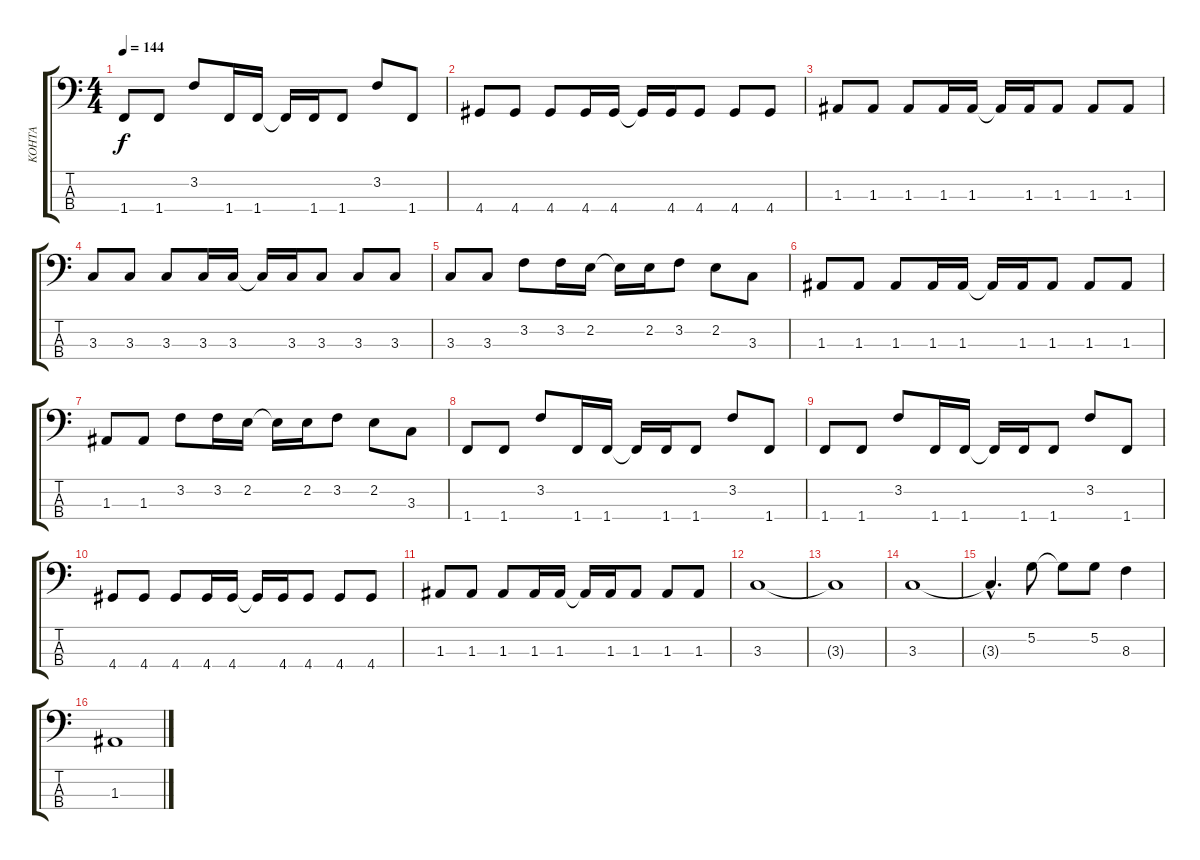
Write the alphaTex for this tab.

\track ("KOHTA" "KOHTA") {instrument electricbasspick}
\staff {score tabs}
\tuning (G2 D2 A1 E1) {hide}
\ts (4 4)
\tempo 144
\clef f4
\ks c
1.4.8{dy f} 1.4.8 3.2.8 1.4.16 1.4.16 1.4{t}.16 1.4.16 1.4.8 3.2.8 1.4.8 |
4.4.8 4.4.8 4.4.8 4.4.16 4.4.16 4.4{t}.16 4.4.16 4.4.8 4.4.8 4.4.8 |
1.3.8 1.3.8 1.3.8 1.3.16 1.3.16 1.3{t}.16 1.3.16 1.3.8 1.3.8 1.3.8 |
3.3.8 3.3.8 3.3.8 3.3.16 3.3.16 3.3{t}.16 3.3.16 3.3.8 3.3.8 3.3.8 |
3.3.8 3.3.8 3.2.8 3.2.16 2.2.16 2.2{t}.16 2.2.16 3.2.8 2.2.8 3.3.8 |
1.3.8 1.3.8 1.3.8 1.3.16 1.3.16 1.3{t}.16 1.3.16 1.3.8 1.3.8 1.3.8 |
1.3.8 1.3.8 3.2.8 3.2.16 2.2.16 2.2{t}.16 2.2.16 3.2.8 2.2.8 3.3.8 |
1.4.8 1.4.8 3.2.8 1.4.16 1.4.16 1.4{t}.16 1.4.16 1.4.8 3.2.8 1.4.8 |
1.4.8 1.4.8 3.2.8 1.4.16 1.4.16 1.4{t}.16 1.4.16 1.4.8 3.2.8 1.4.8 |
4.4.8 4.4.8 4.4.8 4.4.16 4.4.16 4.4{t}.16 4.4.16 4.4.8 4.4.8 4.4.8 |
1.3.8 1.3.8 1.3.8 1.3.16 1.3.16 1.3{t}.16 1.3.16 1.3.8 1.3.8 1.3.8 |
3.3.1 |
3.3{t}.1 |
3.3.1 |
3.3{hac t}.4{d} 5.2.8 5.2{t}.8 5.2.8 8.3.4 |
1.3.1
